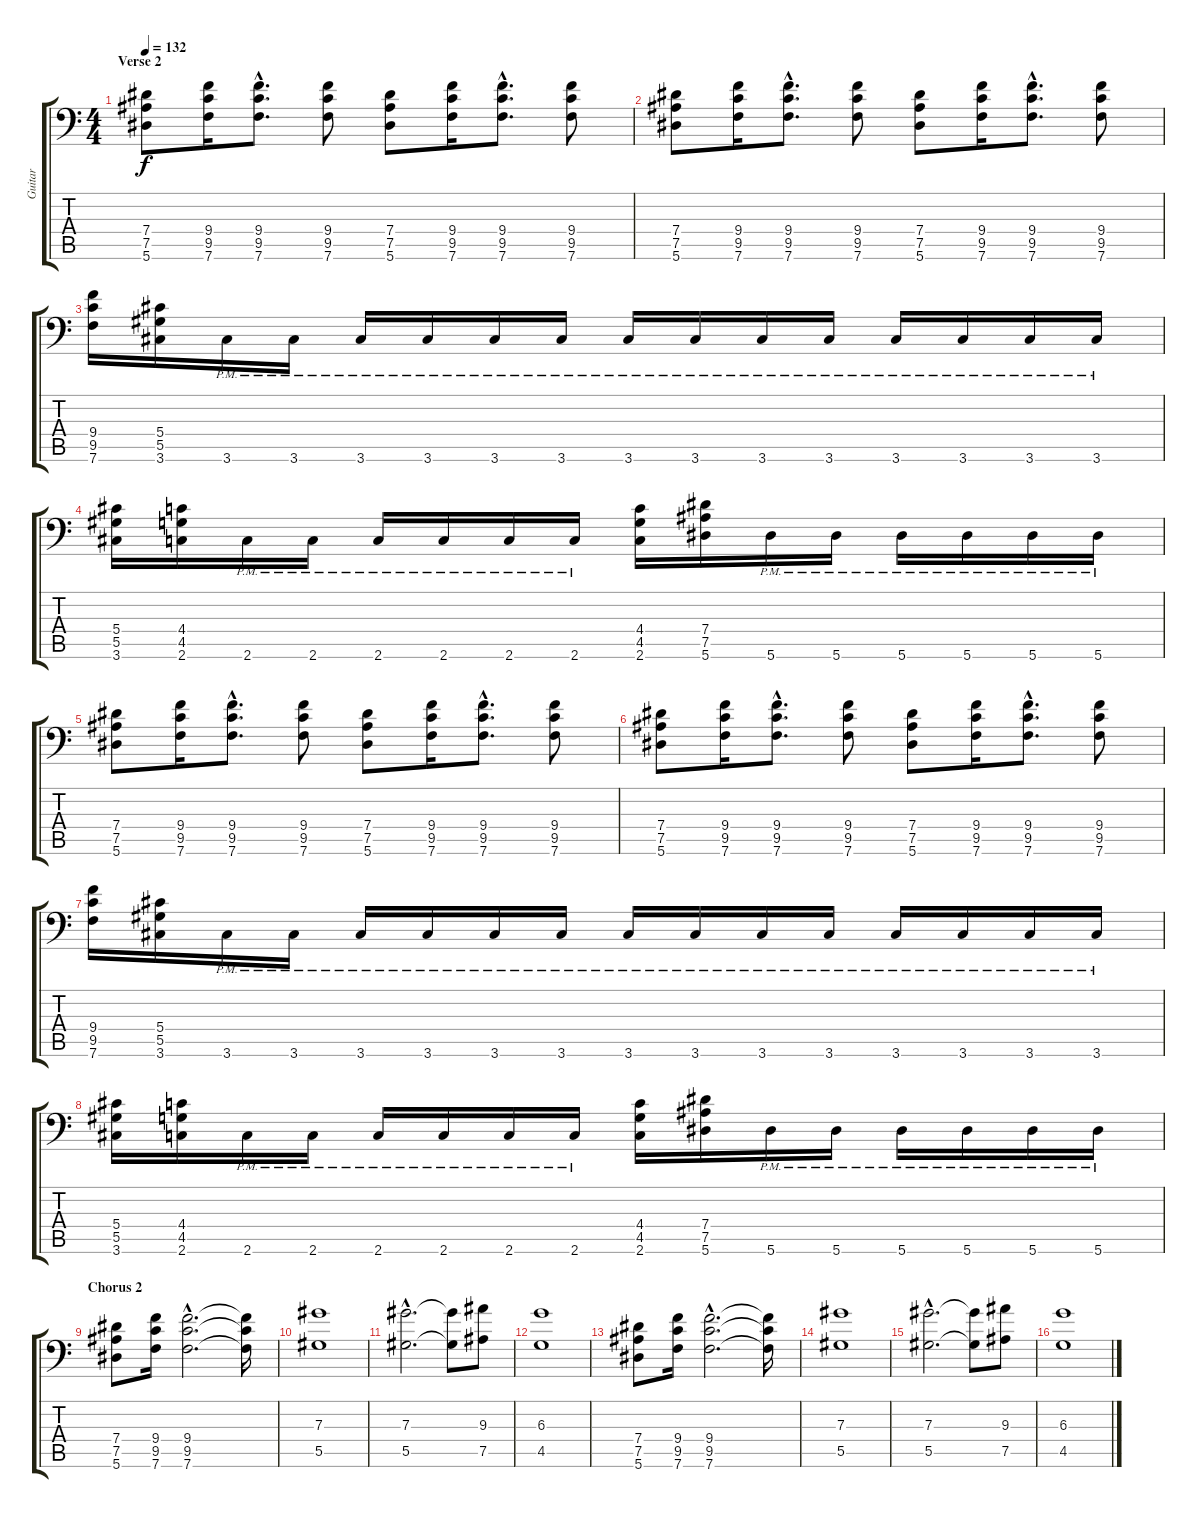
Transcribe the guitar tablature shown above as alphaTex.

\track ("Guitar" "Guitar") {instrument overdrivenguitar}
\staff {score tabs}
\tuning (Bb3 F3 Db3 Ab2 Eb2 Bb1) {hide}
\ts (4 4)
\section ("" "Verse 2")
\tempo 132
\clef f4
\ks c
(7.4 7.5 5.6).8{dy f} (9.4 9.5 7.6).16 (9.4{hac} 9.5{hac} 7.6{hac}).8{d} (9.4 9.5 7.6).8 (7.4 7.5 5.6).8 (9.4 9.5 7.6).16 (9.4{hac} 9.5{hac} 7.6{hac}).8{d} (9.4 9.5 7.6).8 |
(7.4 7.5 5.6).8 (9.4 9.5 7.6).16 (9.4{hac} 9.5{hac} 7.6{hac}).8{d} (9.4 9.5 7.6).8 (7.4 7.5 5.6).8 (9.4 9.5 7.6).16 (9.4{hac} 9.5{hac} 7.6{hac}).8{d} (9.4 9.5 7.6).8 |
(9.4 9.5 7.6).16 (5.4 5.5 3.6).16 3.6{pm}.16 3.6{pm}.16 3.6{pm}.16 3.6{pm}.16 3.6{pm}.16 3.6{pm}.16 3.6{pm}.16 3.6{pm}.16 3.6{pm}.16 3.6{pm}.16 3.6{pm}.16 3.6{pm}.16 3.6{pm}.16 3.6{pm}.16 |
(5.4 5.5 3.6).16 (4.4 4.5 2.6).16 2.6{pm}.16 2.6{pm}.16 2.6{pm}.16 2.6{pm}.16 2.6{pm}.16 2.6{pm}.16 (4.4 4.5 2.6).16 (7.4 7.5 5.6).16 5.6{pm}.16 5.6{pm}.16 5.6{pm}.16 5.6{pm}.16 5.6{pm}.16 5.6{pm}.16 |
(7.4 7.5 5.6).8 (9.4 9.5 7.6).16 (9.4{hac} 9.5{hac} 7.6{hac}).8{d} (9.4 9.5 7.6).8 (7.4 7.5 5.6).8 (9.4 9.5 7.6).16 (9.4{hac} 9.5{hac} 7.6{hac}).8{d} (9.4 9.5 7.6).8 |
(7.4 7.5 5.6).8 (9.4 9.5 7.6).16 (9.4{hac} 9.5{hac} 7.6{hac}).8{d} (9.4 9.5 7.6).8 (7.4 7.5 5.6).8 (9.4 9.5 7.6).16 (9.4{hac} 9.5{hac} 7.6{hac}).8{d} (9.4 9.5 7.6).8 |
(9.4 9.5 7.6).16 (5.4 5.5 3.6).16 3.6{pm}.16 3.6{pm}.16 3.6{pm}.16 3.6{pm}.16 3.6{pm}.16 3.6{pm}.16 3.6{pm}.16 3.6{pm}.16 3.6{pm}.16 3.6{pm}.16 3.6{pm}.16 3.6{pm}.16 3.6{pm}.16 3.6{pm}.16 |
(5.4 5.5 3.6).16 (4.4 4.5 2.6).16 2.6{pm}.16 2.6{pm}.16 2.6{pm}.16 2.6{pm}.16 2.6{pm}.16 2.6{pm}.16 (4.4 4.5 2.6).16 (7.4 7.5 5.6).16 5.6{pm}.16 5.6{pm}.16 5.6{pm}.16 5.6{pm}.16 5.6{pm}.16 5.6{pm}.16 |
\section ("" "Chorus 2")
(7.4 7.5 5.6).8 (9.4 9.5 7.6).16 (9.4{hac} 9.5{hac} 7.6{hac}).2{d} (9.4{t} 9.5{t} 7.6{t}).16 |
(7.3 5.5).1 |
(7.3{hac} 5.5{hac}).2{d} (7.3{t} 5.5{t}).8 (9.3 7.5).8 |
(6.3 4.5).1 |
(7.4 7.5 5.6).8 (9.4 9.5 7.6).16 (9.4{hac} 9.5{hac} 7.6{hac}).2{d} (9.4{t} 9.5{t} 7.6{t}).16 |
(7.3 5.5).1 |
(7.3{hac} 5.5{hac}).2{d} (7.3{t} 5.5{t}).8 (9.3 7.5).8 |
(6.3 4.5).1
